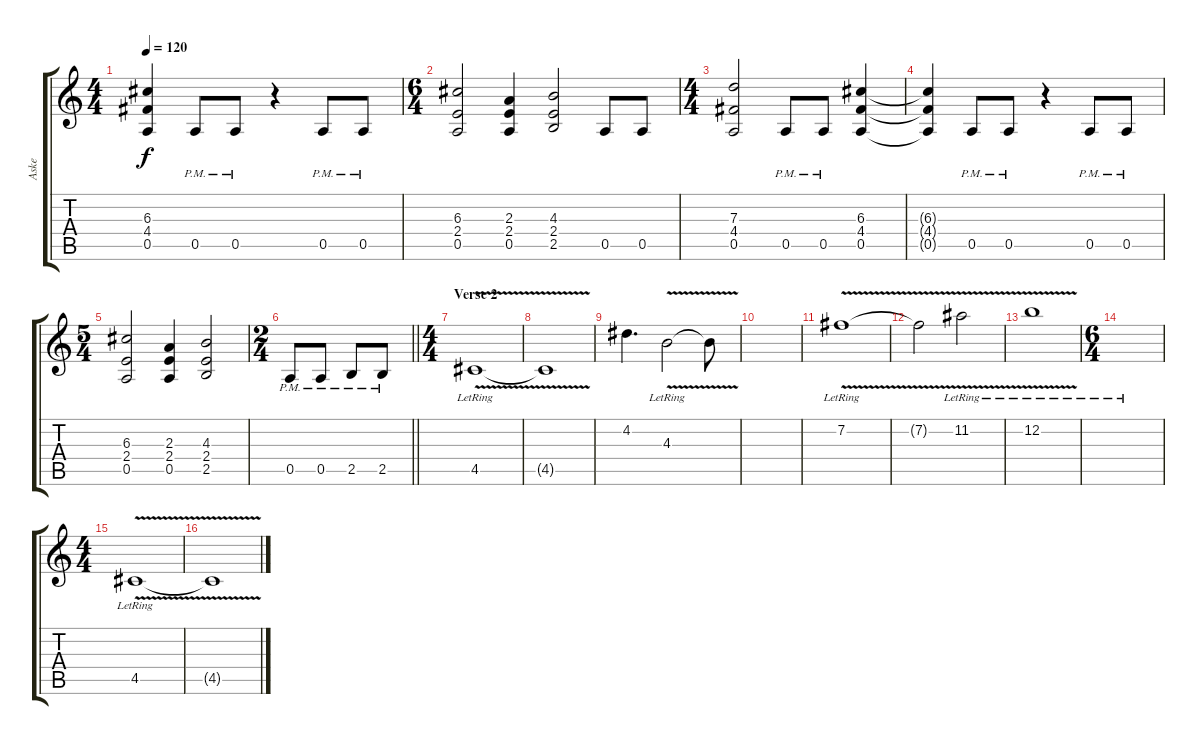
\track ("Aske" "Aske") {instrument overdrivenguitar}
\staff {score tabs}
\tuning (E4 B3 G3 D3 A2 E2) {hide}
\ts (4 4)
\tempo 120
\clef g2
\ks c
(6.3{t} 4.4{t} 0.5{t}).4{dy f} 0.5{pm}.8 0.5{pm}.8 r.4 0.5{pm}.8 0.5{pm}.8 |
\ts (6 4)
(6.3 2.4 0.5).2 (2.3 2.4 0.5).4 (4.3 2.4 2.5).2 0.5.8 0.5.8 |
\ts (4 4)
(7.3 4.4 0.5).2 0.5{pm}.8 0.5{pm}.8 (6.3 4.4 0.5).4 |
(6.3{t} 4.4{t} 0.5{t}).4 0.5{pm}.8 0.5{pm}.8 r.4 0.5{pm}.8 0.5{pm}.8 |
\ts (5 4)
(6.3 2.4 0.5).2 (2.3 2.4 0.5).4 (4.3 2.4 2.5).2 |
\ts (2 4)
\barLineRight lightlight
0.5{pm}.8 0.5{pm}.8 2.5{pm}.8 2.5{pm}.8 |
\ts (4 4)
\section ("" "Verse 2")
4.5{v lr}.1 |
4.5{v t}.1 |
4.2.4{d} 4.3{v lr}.2 4.3{t}.8 |
|
7.2{v lr}.1 |
7.2{t}.2 11.2{v lr}.2 |
12.2{v lr}.1 |
\ts (6 4)
|
\ts (4 4)
4.5{v lr}.1 |
4.5{v t}.1
